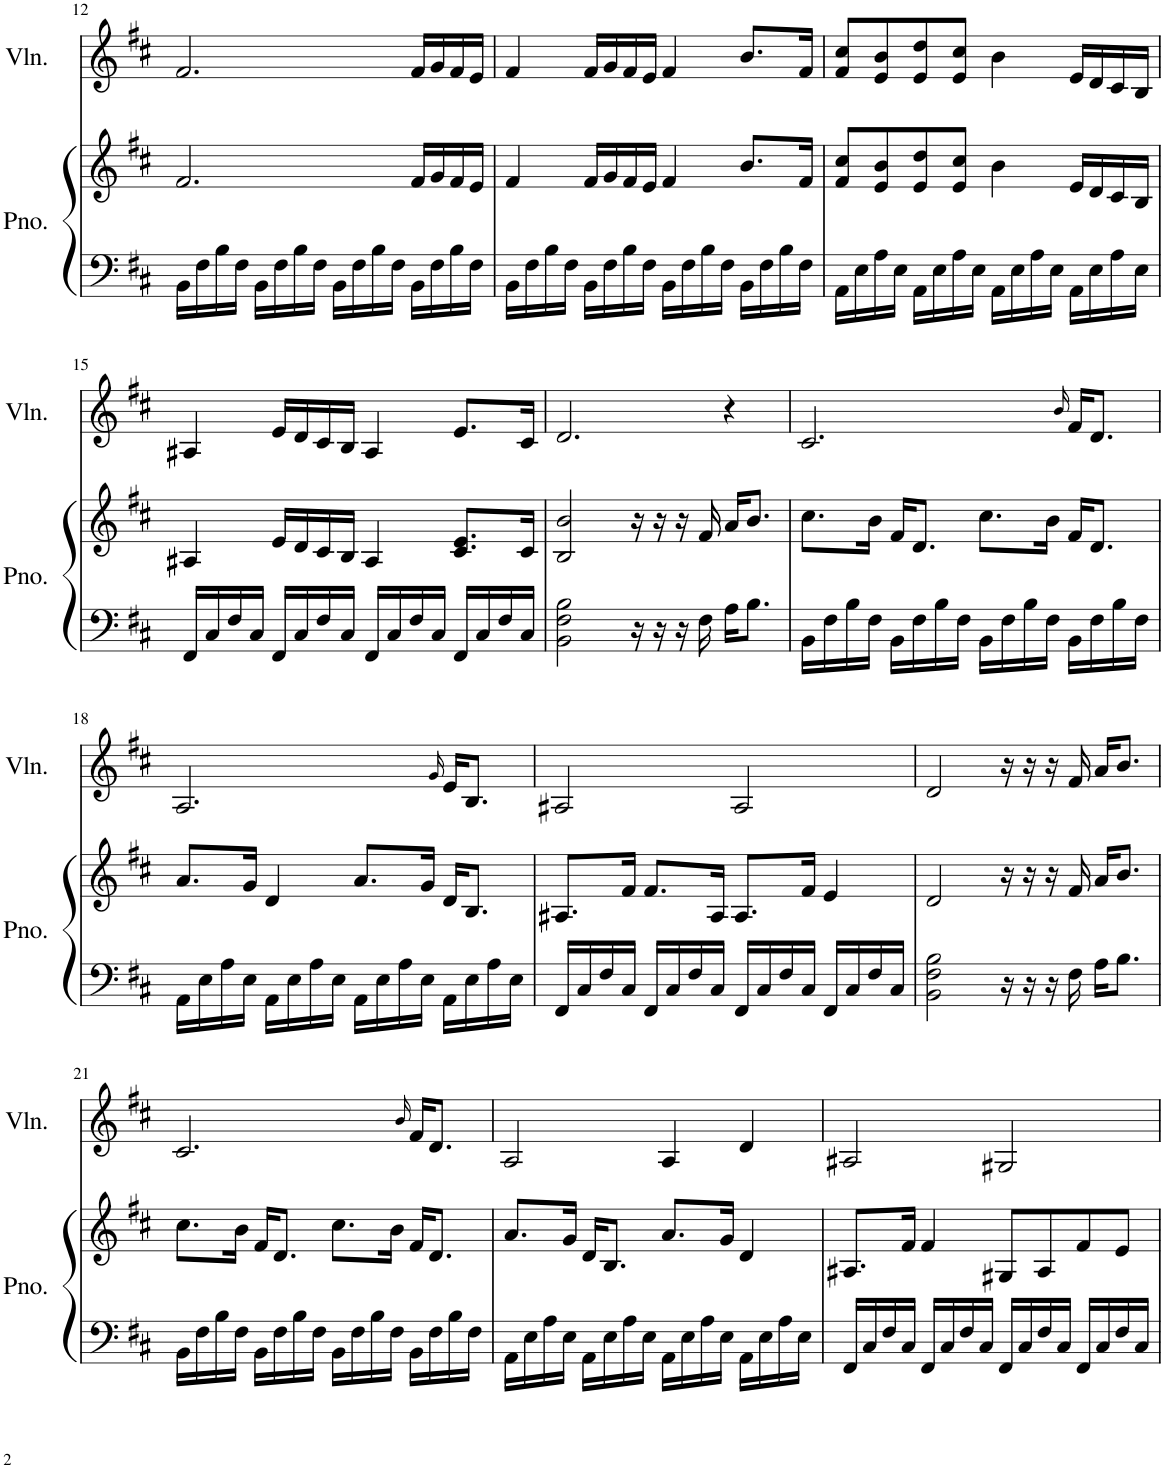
**kern	**kern	**kern
*part2	*part2	*part1
*staff3	*staff2	*staff1
*I"Piano	*	*I"Violin
*I'Pno.	*	*I'Vln.
!!LO:PB:g=z
*clefF4	*clefG2	*clefG2
*k[f#c#]	*k[f#c#]	*k[f#c#]
*M4/4	*M4/4	*M4/4
=12	=12	=12
16BB\LL	2.f#/	2.f#/
16F#\	.	.
16B\	.	.
16F#\JJ	.	.
16BB\LL	.	.
16F#\	.	.
16B\	.	.
16F#\JJ	.	.
16BB\LL	.	.
16F#\	.	.
16B\	.	.
16F#\JJ	.	.
16BB\LL	16f#/LL	16f#/LL
16F#\	16g/	16g/
16B\	16f#/	16f#/
16F#\JJ	16e/JJ	16e/JJ
=13	=13	=13
16BB\LL	4f#/	4f#/
16F#\	.	.
16B\	.	.
16F#\JJ	.	.
16BB\LL	16f#/LL	16f#/LL
16F#\	16g/	16g/
16B\	16f#/	16f#/
16F#\JJ	16e/JJ	16e/JJ
16BB\LL	4f#/	4f#/
16F#\	.	.
16B\	.	.
16F#\JJ	.	.
16BB\LL	8.b/L	8.b/L
16F#\	.	.
16B\	.	.
16F#\JJ	16f#/Jk	16f#/Jk
=14	=14	=14
16AA\LL	8f#/ 8cc#/L	8f#/ 8cc#/L
16E\	.	.
16A\	8e/ 8b/	8e/ 8b/
16E\JJ	.	.
16AA\LL	8e/ 8dd/	8e/ 8dd/
16E\	.	.
16A\	8e/ 8cc#/J	8e/ 8cc#/J
16E\JJ	.	.
16AA\LL	4b\	4b\
16E\	.	.
16A\	.	.
16E\JJ	.	.
16AA\LL	16e/LL	16e/LL
16E\	16d/	16d/
16A\	16c#/	16c#/
16E\JJ	16B/JJ	16B/JJ
!!LO:LB:g=z
=15	=15	=15
16FF#/LL	4A#X/	4A#X/
16C#/	.	.
16F#/	.	.
16C#/JJ	.	.
16FF#/LL	16e/LL	16e/LL
16C#/	16d/	16d/
16F#/	16c#/	16c#/
16C#/JJ	16B/JJ	16B/JJ
16FF#/LL	4A#/	4A#/
16C#/	.	.
16F#/	.	.
16C#/JJ	.	.
16FF#/LL	8.c#/ 8.e/L	8.e/L
16C#/	.	.
16F#/	.	.
16C#/JJ	16c#/Jk	16c#/Jk
=16	=16	=16
2BB\ 2F#\ 2B\	2B/ 2b/	2.d/
16r	16r	.
16r	16r	.
16r	16r	.
16F#\	16f#/	.
16A\KL	16a/KL	4r
8.B\J	8.b/J	.
=17	=17	=17
16BB\LL	8.cc#\L	2.c#/
16F#\	.	.
16B\	.	.
16F#\JJ	16b\Jk	.
16BB\LL	16f#/KL	.
16F#\	8.d/J	.
16B\	.	.
16F#\JJ	.	.
16BB\LL	8.cc#\L	.
16F#\	.	.
16B\	.	.
16F#\JJ	16b\Jk	.
.	.	16qb/
16BB\LL	16f#/KL	16f#/KL
16F#\	8.d/J	8.d/J
16B\	.	.
16F#\JJ	.	.
!!LO:LB:g=z
=18	=18	=18
16AA\LL	8.a/L	2.A/
16E\	.	.
16A\	.	.
16E\JJ	16g/Jk	.
16AA\LL	4d/	.
16E\	.	.
16A\	.	.
16E\JJ	.	.
16AA\LL	8.a/L	.
16E\	.	.
16A\	.	.
16E\JJ	16g/Jk	.
.	.	16qg/
16AA\LL	16d/KL	16e/KL
16E\	8.B/J	8.B/J
16A\	.	.
16E\JJ	.	.
=19	=19	=19
16FF#/LL	8.A#X/L	2A#X/
16C#/	.	.
16F#/	.	.
16C#/JJ	16f#/Jk	.
16FF#/LL	8.f#/L	.
16C#/	.	.
16F#/	.	.
16C#/JJ	16A#/Jk	.
16FF#/LL	8.A#/L	2A#/
16C#/	.	.
16F#/	.	.
16C#/JJ	16f#/Jk	.
16FF#/LL	4e/	.
16C#/	.	.
16F#/	.	.
16C#/JJ	.	.
=20	=20	=20
2BB\ 2F#\ 2B\	2d/	2d/
16r	16r	16r
16r	16r	16r
16r	16r	16r
16F#\	16f#/	16f#/
16A\KL	16a/KL	16a/KL
8.B\J	8.b/J	8.b/J
!!LO:LB:g=z
=21	=21	=21
16BB\LL	8.cc#\L	2.c#/
16F#\	.	.
16B\	.	.
16F#\JJ	16b\Jk	.
16BB\LL	16f#/KL	.
16F#\	8.d/J	.
16B\	.	.
16F#\JJ	.	.
16BB\LL	8.cc#\L	.
16F#\	.	.
16B\	.	.
16F#\JJ	16b\Jk	.
.	.	16qb/
16BB\LL	16f#/KL	16f#/KL
16F#\	8.d/J	8.d/J
16B\	.	.
16F#\JJ	.	.
=22	=22	=22
16AA\LL	8.a/L	2A/
16E\	.	.
16A\	.	.
16E\JJ	16g/Jk	.
16AA\LL	16d/KL	.
16E\	8.B/J	.
16A\	.	.
16E\JJ	.	.
16AA\LL	8.a/L	4A/
16E\	.	.
16A\	.	.
16E\JJ	16g/Jk	.
16AA\LL	4d/	4d/
16E\	.	.
16A\	.	.
16E\JJ	.	.
=23	=23	=23
16FF#/LL	8.A#X/L	2A#X/
16C#/	.	.
16F#/	.	.
16C#/JJ	16f#/Jk	.
16FF#/LL	4f#/	.
16C#/	.	.
16F#/	.	.
16C#/JJ	.	.
16FF#/LL	8G#X/L	2G#X/
16C#/	.	.
16F#/	8A#/	.
16C#/JJ	.	.
16FF#/LL	8f#/	.
16C#/	.	.
16F#/	8e/J	.
16C#/JJ	.	.
=	=	=
*-	*-	*-
